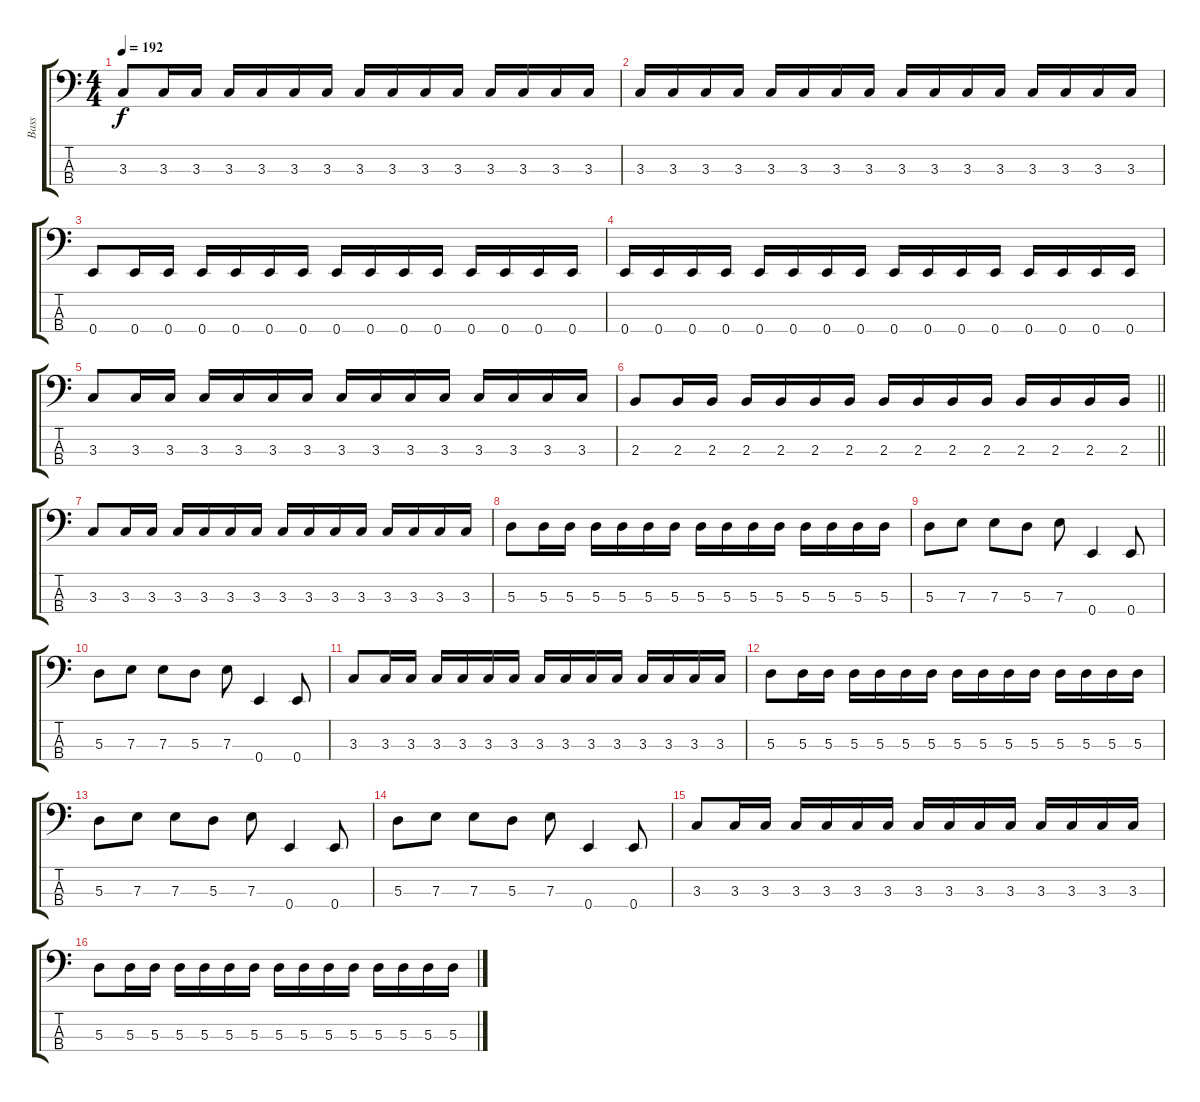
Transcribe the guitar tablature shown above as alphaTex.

\track ("Bass" "Bass") {instrument slapbass2}
\staff {score tabs}
\tuning (G2 D2 A1 E1) {hide}
\ts (4 4)
\tempo 192
\clef f4
\ks c
3.3.8{dy f} 3.3.16 3.3.16 3.3.16 3.3.16 3.3.16 3.3.16 3.3.16 3.3.16 3.3.16 3.3.16 3.3.16 3.3.16 3.3.16 3.3.16 |
3.3.16 3.3.16 3.3.16 3.3.16 3.3.16 3.3.16 3.3.16 3.3.16 3.3.16 3.3.16 3.3.16 3.3.16 3.3.16 3.3.16 3.3.16 3.3.16 |
0.4.8 0.4.16 0.4.16 0.4.16 0.4.16 0.4.16 0.4.16 0.4.16 0.4.16 0.4.16 0.4.16 0.4.16 0.4.16 0.4.16 0.4.16 |
0.4.16 0.4.16 0.4.16 0.4.16 0.4.16 0.4.16 0.4.16 0.4.16 0.4.16 0.4.16 0.4.16 0.4.16 0.4.16 0.4.16 0.4.16 0.4.16 |
3.3.8 3.3.16 3.3.16 3.3.16 3.3.16 3.3.16 3.3.16 3.3.16 3.3.16 3.3.16 3.3.16 3.3.16 3.3.16 3.3.16 3.3.16 |
\barLineRight lightlight
2.3.8 2.3.16 2.3.16 2.3.16 2.3.16 2.3.16 2.3.16 2.3.16 2.3.16 2.3.16 2.3.16 2.3.16 2.3.16 2.3.16 2.3.16 |
3.3.8 3.3.16 3.3.16 3.3.16 3.3.16 3.3.16 3.3.16 3.3.16 3.3.16 3.3.16 3.3.16 3.3.16 3.3.16 3.3.16 3.3.16 |
5.3.8 5.3.16 5.3.16 5.3.16 5.3.16 5.3.16 5.3.16 5.3.16 5.3.16 5.3.16 5.3.16 5.3.16 5.3.16 5.3.16 5.3.16 |
5.3.8 7.3.8 7.3.8 5.3.8 7.3.8 0.4.4 0.4.8 |
5.3.8 7.3.8 7.3.8 5.3.8 7.3.8 0.4.4 0.4.8 |
3.3.8 3.3.16 3.3.16 3.3.16 3.3.16 3.3.16 3.3.16 3.3.16 3.3.16 3.3.16 3.3.16 3.3.16 3.3.16 3.3.16 3.3.16 |
5.3.8 5.3.16 5.3.16 5.3.16 5.3.16 5.3.16 5.3.16 5.3.16 5.3.16 5.3.16 5.3.16 5.3.16 5.3.16 5.3.16 5.3.16 |
5.3.8 7.3.8 7.3.8 5.3.8 7.3.8 0.4.4 0.4.8 |
5.3.8 7.3.8 7.3.8 5.3.8 7.3.8 0.4.4 0.4.8 |
3.3.8 3.3.16 3.3.16 3.3.16 3.3.16 3.3.16 3.3.16 3.3.16 3.3.16 3.3.16 3.3.16 3.3.16 3.3.16 3.3.16 3.3.16 |
5.3.8 5.3.16 5.3.16 5.3.16 5.3.16 5.3.16 5.3.16 5.3.16 5.3.16 5.3.16 5.3.16 5.3.16 5.3.16 5.3.16 5.3.16
